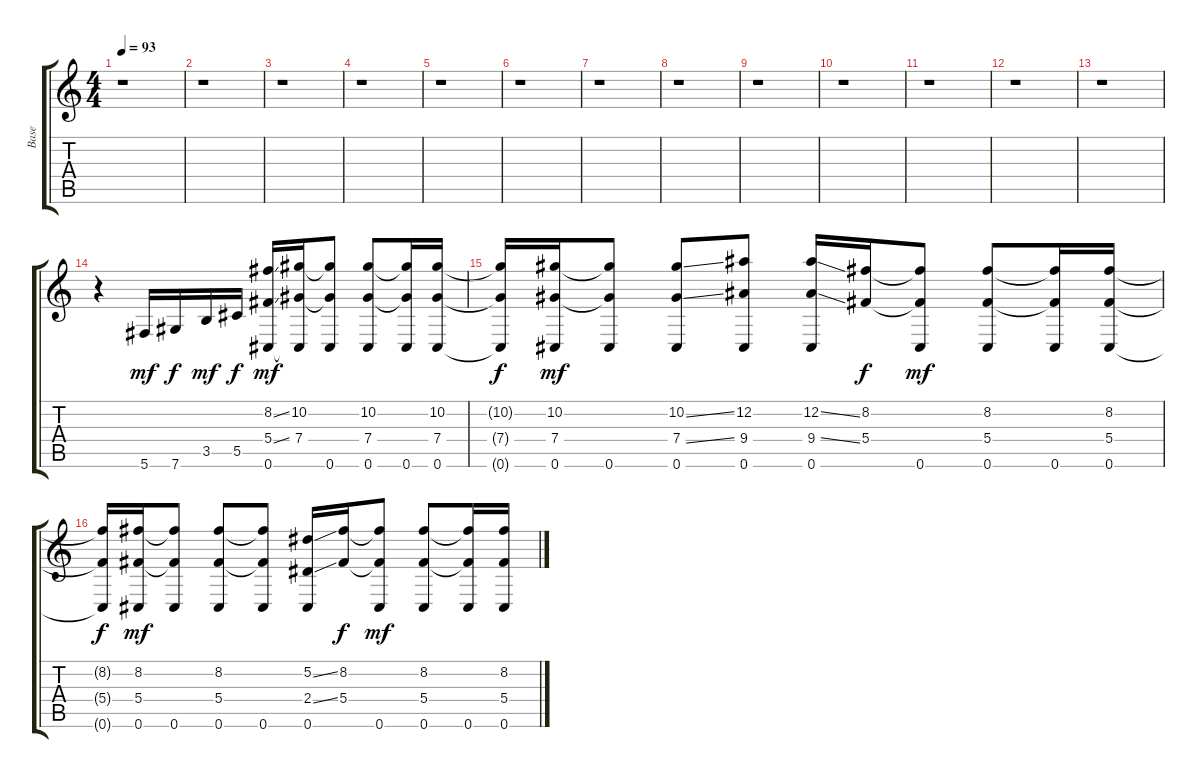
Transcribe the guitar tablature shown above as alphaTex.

\track ("Base" "Base") {instrument electricguitarjazz}
\staff {score tabs}
\tuning (Eb4 Bb3 Gb3 Db3 Ab2 Db2) {hide}
\ts (4 4)
\tempo 93
\clef g2
\ks c
r.1{dy mf} |
r.1 |
r.1 |
r.1 |
r.1 |
r.1 |
r.1 |
r.1 |
r.1 |
r.1 |
r.1 |
r.1 |
r.1 |
r.4 5.6.16 7.6.16{dy f} 3.5.16{dy mf} 5.5.16{dy f} (8.2{ss} 5.4{ss} 0.6).16{dy mf} (10.2 7.4 0.6{t}).16 (10.2{t} 7.4{t} 0.6).8 (10.2 7.4 0.6).8 (10.2{t} 7.4{t} 0.6).16 (10.2 7.4 0.6).16 |
(10.2{t} 7.4{t} 0.6{t}).16{dy f} (10.2 7.4 0.6).16{dy mf} (10.2{t} 7.4{t} 0.6).8 (10.2{ss} 7.4{ss} 0.6).8 (12.2 9.4 0.6).8 (12.2{ss} 9.4{ss} 0.6).16 (8.2 5.4).16{dy f} (8.2{t} 5.4{t} 0.6).8{dy mf} (8.2 5.4 0.6).8 (8.2{t} 5.4{t} 0.6).16 (8.2 5.4 0.6).16 |
(8.2{t} 5.4{t} 0.6{t}).16{dy f} (8.2 5.4 0.6).16{dy mf} (8.2{t} 5.4{t} 0.6).8 (8.2 5.4 0.6).8 (8.2{t} 5.4{t} 0.6).8 (5.2{ss} 2.4{ss} 0.6).16 (8.2 5.4).16{dy f} (8.2{t} 5.4{t} 0.6).8{dy mf} (8.2 5.4 0.6).8 (8.2{t} 5.4{t} 0.6).16 (8.2 5.4 0.6).16
